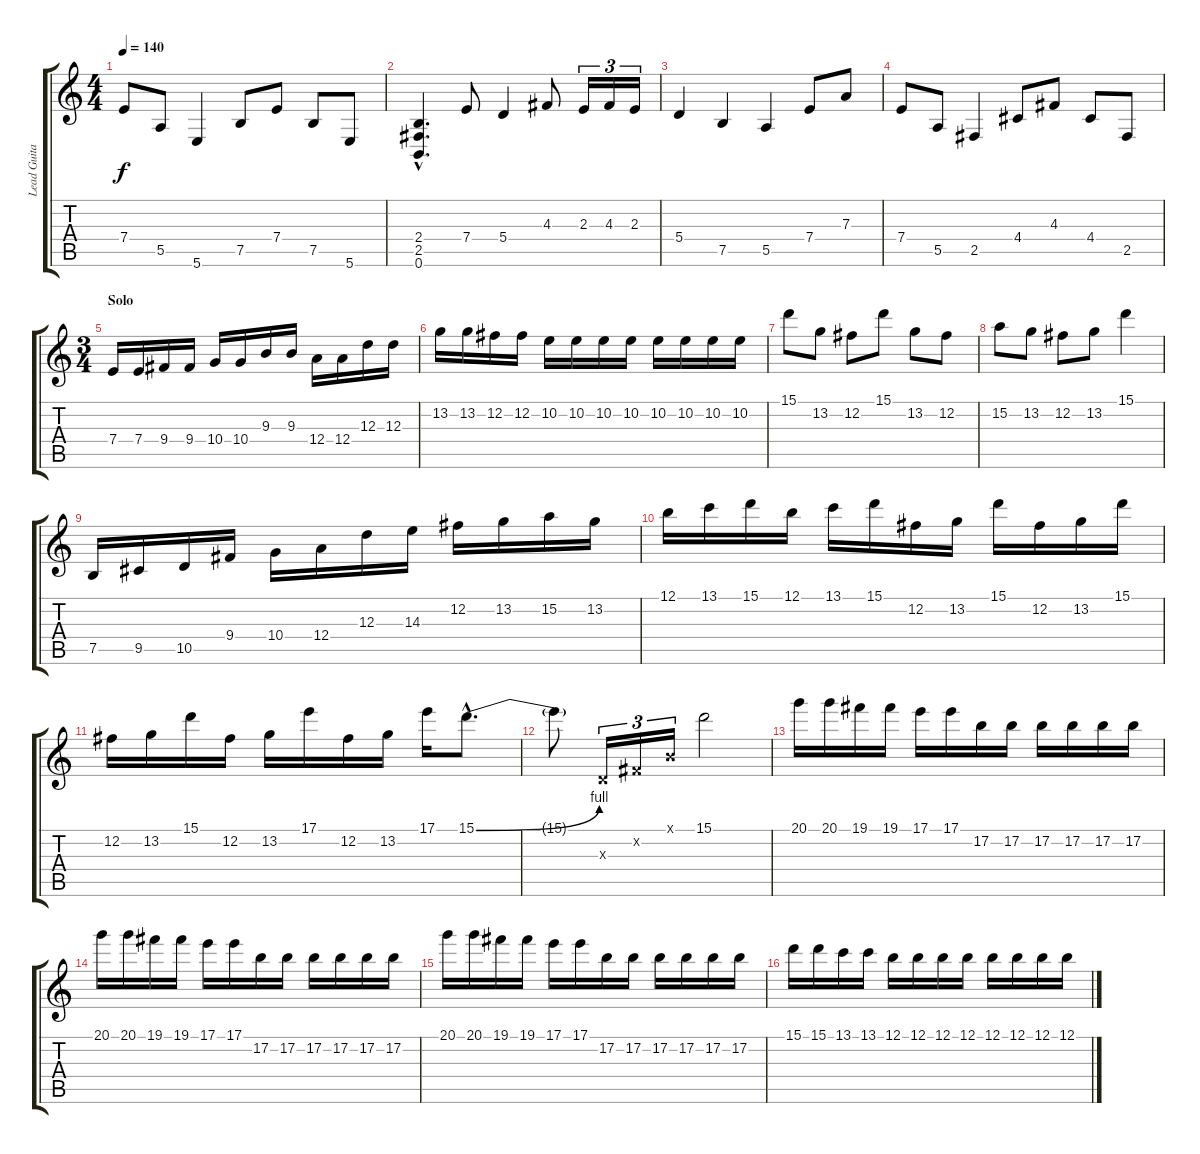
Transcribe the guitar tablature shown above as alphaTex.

\track ("Lead Guitar I" "Lead Guita") {instrument distortionguitar}
\staff {score tabs}
\tuning (B3 Gb3 D3 A2 E2 B1) {hide}
\ts (4 4)
\tempo 140
\clef g2
\ks c
7.4.8{dy f} 5.5.8 5.6.4 7.5.8 7.4.8 7.5.8 5.6.8 |
(2.4{hac} 2.5{hac} 0.6{hac}).4{d} 7.4.8 5.4.4 4.3.8 2.3.16{tu (3 2)} 4.3.16{tu (3 2)} 2.3.16{tu (3 2)} |
5.4.4 7.5.4 5.5.4 7.4.8 7.3.8 |
7.4.8 5.5.8 2.5.4 4.4.8 4.3.8 4.4.8 2.5.8 |
\ts (3 4)
\section ("" "Solo")
7.4.16 7.4.16 9.4.16 9.4.16 10.4.16 10.4.16 9.3.16 9.3.16 12.4.16 12.4.16 12.3.16 12.3.16 |
13.2.16 13.2.16 12.2.16 12.2.16 10.2.16 10.2.16 10.2.16 10.2.16 10.2.16 10.2.16 10.2.16 10.2.16 |
15.1.8 13.2.8 12.2.8 15.1.8 13.2.8 12.2.8 |
15.2.8 13.2.8 12.2.8 13.2.8 15.1.4 |
7.5.16 9.5.16 10.5.16 9.4.16 10.4.16 12.4.16 12.3.16 14.3.16 12.2.16 13.2.16 15.2.16 13.2.16 |
12.1.16 13.1.16 15.1.16 12.1.16 13.1.16 15.1.16 12.2.16 13.2.16 15.1.16 12.2.16 13.2.16 15.1.16 |
12.2.16 13.2.16 15.1.16 12.2.16 13.2.16 17.1.16 12.2.16 13.2.16 17.1.16 15.1{be (bend 0 0 60 4) hac}.8{d} |
15.1{t}.8 0.3{x}.16{tu (3 2)} 0.2{x}.16{tu (3 2)} 0.1{x}.16{tu (3 2)} 15.1.2 |
20.1.16 20.1.16 19.1.16 19.1.16 17.1.16 17.1.16 17.2.16 17.2.16 17.2.16 17.2.16 17.2.16 17.2.16 |
20.1.16 20.1.16 19.1.16 19.1.16 17.1.16 17.1.16 17.2.16 17.2.16 17.2.16 17.2.16 17.2.16 17.2.16 |
20.1.16 20.1.16 19.1.16 19.1.16 17.1.16 17.1.16 17.2.16 17.2.16 17.2.16 17.2.16 17.2.16 17.2.16 |
15.1.16 15.1.16 13.1.16 13.1.16 12.1.16 12.1.16 12.1.16 12.1.16 12.1.16 12.1.16 12.1.16 12.1.16
